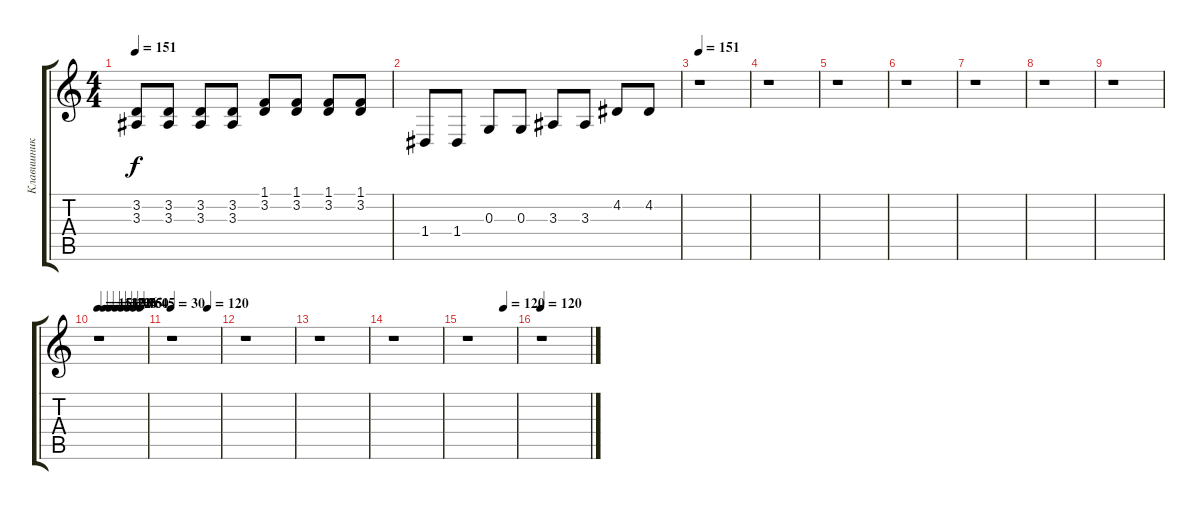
\track ("Клавишник Камикадзе 3" "Клавишник ") {instrument pizzicatostrings}
\staff {score tabs}
\tuning (E4 B3 G3 D3 A2 E2) {hide}
\ts (4 4)
\tempo 151
\clef g2
\ks c
(3.2 3.3).8{dy f} (3.2 3.3).8 (3.2 3.3).8 (3.2 3.3).8 (1.1 3.2).8 (1.1 3.2).8 (1.1 3.2).8 (1.1 3.2).8 |
1.4.8 1.4.8 0.3.8 0.3.8 3.3.8 3.3.8 4.2.8 4.2.8 |
\tempo 151
r.1 |
r.1 |
r.1 |
r.1 |
r.1 |
r.1 |
r.1 |
\tempo 151
\tempo (137 0.125)
\tempo (122 0.25)
\tempo (106 0.375)
\tempo (90 0.5)
\tempo (75 0.625)
\tempo (60 0.75)
\tempo (45 0.875)
r.1 |
\tempo 30
\tempo (120 0.75)
r.1 |
r.1 |
r.1 |
r.1 |
\tempo (120 0.75)
r.1 |
\tempo 120
r.1
